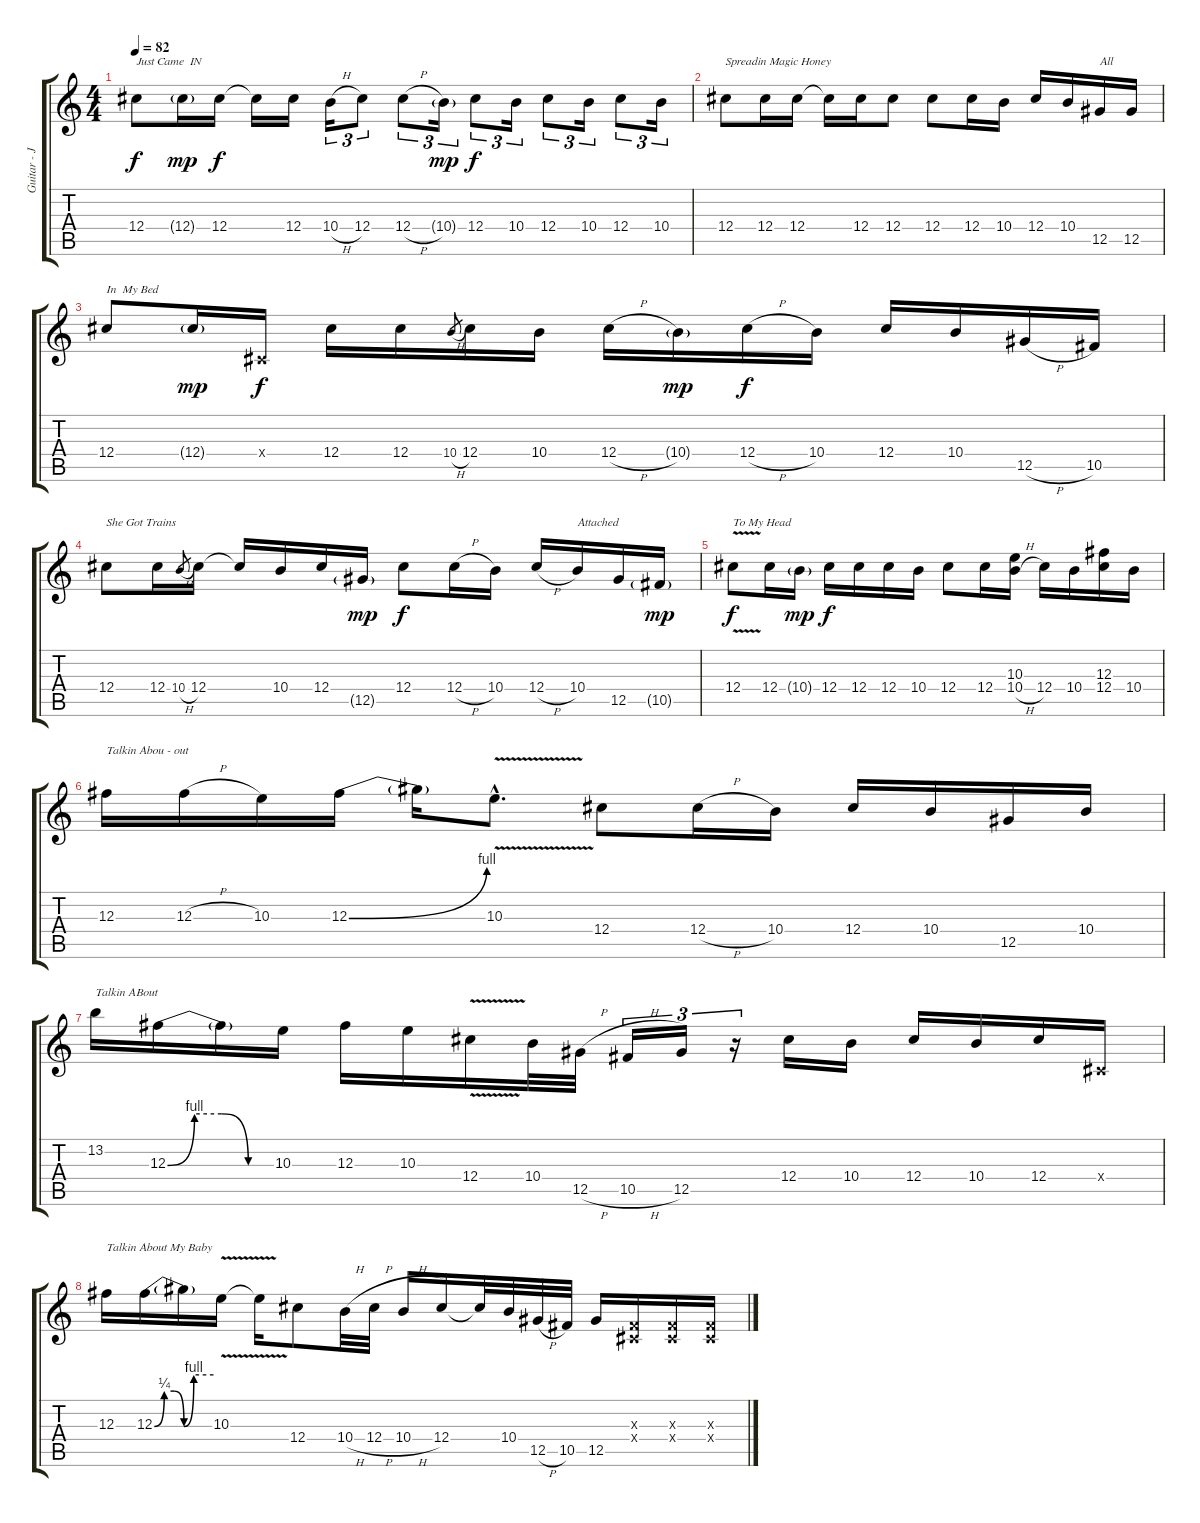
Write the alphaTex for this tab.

\track ("Guitar - Jimi" "Guitar - J") {instrument distortionguitar}
\staff {score tabs}
\tuning (Eb4 Bb3 Gb3 Db3 Ab2 Eb2) {hide}
\ts (4 4)
\tempo 82
\clef g2
\ks c
12.4.8{txt "Just Came  IN" dy f} 12.4{g}.16{dy mp} 12.4.16{dy f} 12.4{t}.16 12.4.16 10.4{h}.16{tu (3 2)} 12.4.8{tu (3 2)} 12.4{h}.8{tu (3 2)} 10.4{g}.16{tu (3 2) dy mp} 12.4.8{tu (3 2) dy f} 10.4.16{tu (3 2)} 12.4.8{tu (3 2)} 10.4.16{tu (3 2)} 12.4.8{tu (3 2)} 10.4.16{tu (3 2)} |
12.4.8{txt "Spreadin Magic Honey"} 12.4.16 12.4.16 12.4{t}.16 12.4.16 12.4.8 12.4.8 12.4.16 10.4.16 12.4.16 10.4.16 12.5.16{txt "All"} 12.5.16 |
12.4.8{txt "In  My Bed"} 12.4{g}.16{dy mp} 0.4{x}.16{dy f} 12.4.16 12.4.16 10.4{h}.8{gr} 12.4.16 10.4.16 12.4{h}.16 10.4{g}.16{dy mp} 12.4{h}.16{dy f} 10.4.16 12.4.16 10.4.16 12.5{h}.16 10.5.16 |
12.4.8{txt "She Got Trains"} 12.4.16 10.4{h}.8{gr} 12.4.16 12.4{t}.16 10.4.16 12.4.16 12.5{g}.16{dy mp} 12.4.8{dy f} 12.4{h}.16 10.4.16 12.4{h}.16 10.4.16{txt "Attached"} 12.5.16 10.5{g}.16{dy mp} |
12.4{v}.8{txt "To My Head" dy f} 12.4.16 10.4{g}.16{dy mp} 12.4.16{dy f} 12.4.16 12.4.16 10.4.16 12.4.8 12.4.16 (10.3 10.4{h}).16 12.4.16 10.4.16 (12.3 12.4).16 10.4.16 |
12.3.16{txt "Talkin Abou - out"} 12.3{h}.16 10.3.16 12.3{be (bend 0 0 60 4)}.16 12.3{t}.16 10.3{v hac}.8{d} 12.4.8 12.4{h}.16 10.4.16 12.4.16 10.4.16 12.5.16 10.4.16 |
13.2.16{txt "Talkin ABout"} 12.3{be (custom 0 0 15 4 30 4 45 0 60 0)}.16 12.3{t}.16 10.3.16 12.3.16 10.3.16 12.4{v}.16 10.4.32 12.5{h}.32 10.5{h}.16{tu (3 2)} 12.5.16{tu (3 2)} r.16{tu (3 2)} 12.4.16 10.4.16 12.4.16 10.4.16 12.4.16 0.4{x}.16 |
12.3.16{txt "Talkin About My Baby"} 12.3{be (custom 0 0 10 1 20 1 30 0 40 4 60 4)}.16 12.3{t}.16 10.3{v}.16 10.3{t}.16 12.4.8 10.4{h}.32 12.4{h}.32 10.4{h}.16 12.4.16 12.4{t}.32 10.4.32 12.5{h}.32 10.5.32 12.5.16 (0.3{x} 0.4{x}).16 (0.3{x} 0.4{x}).16 (0.3{x} 0.4{x}).16
